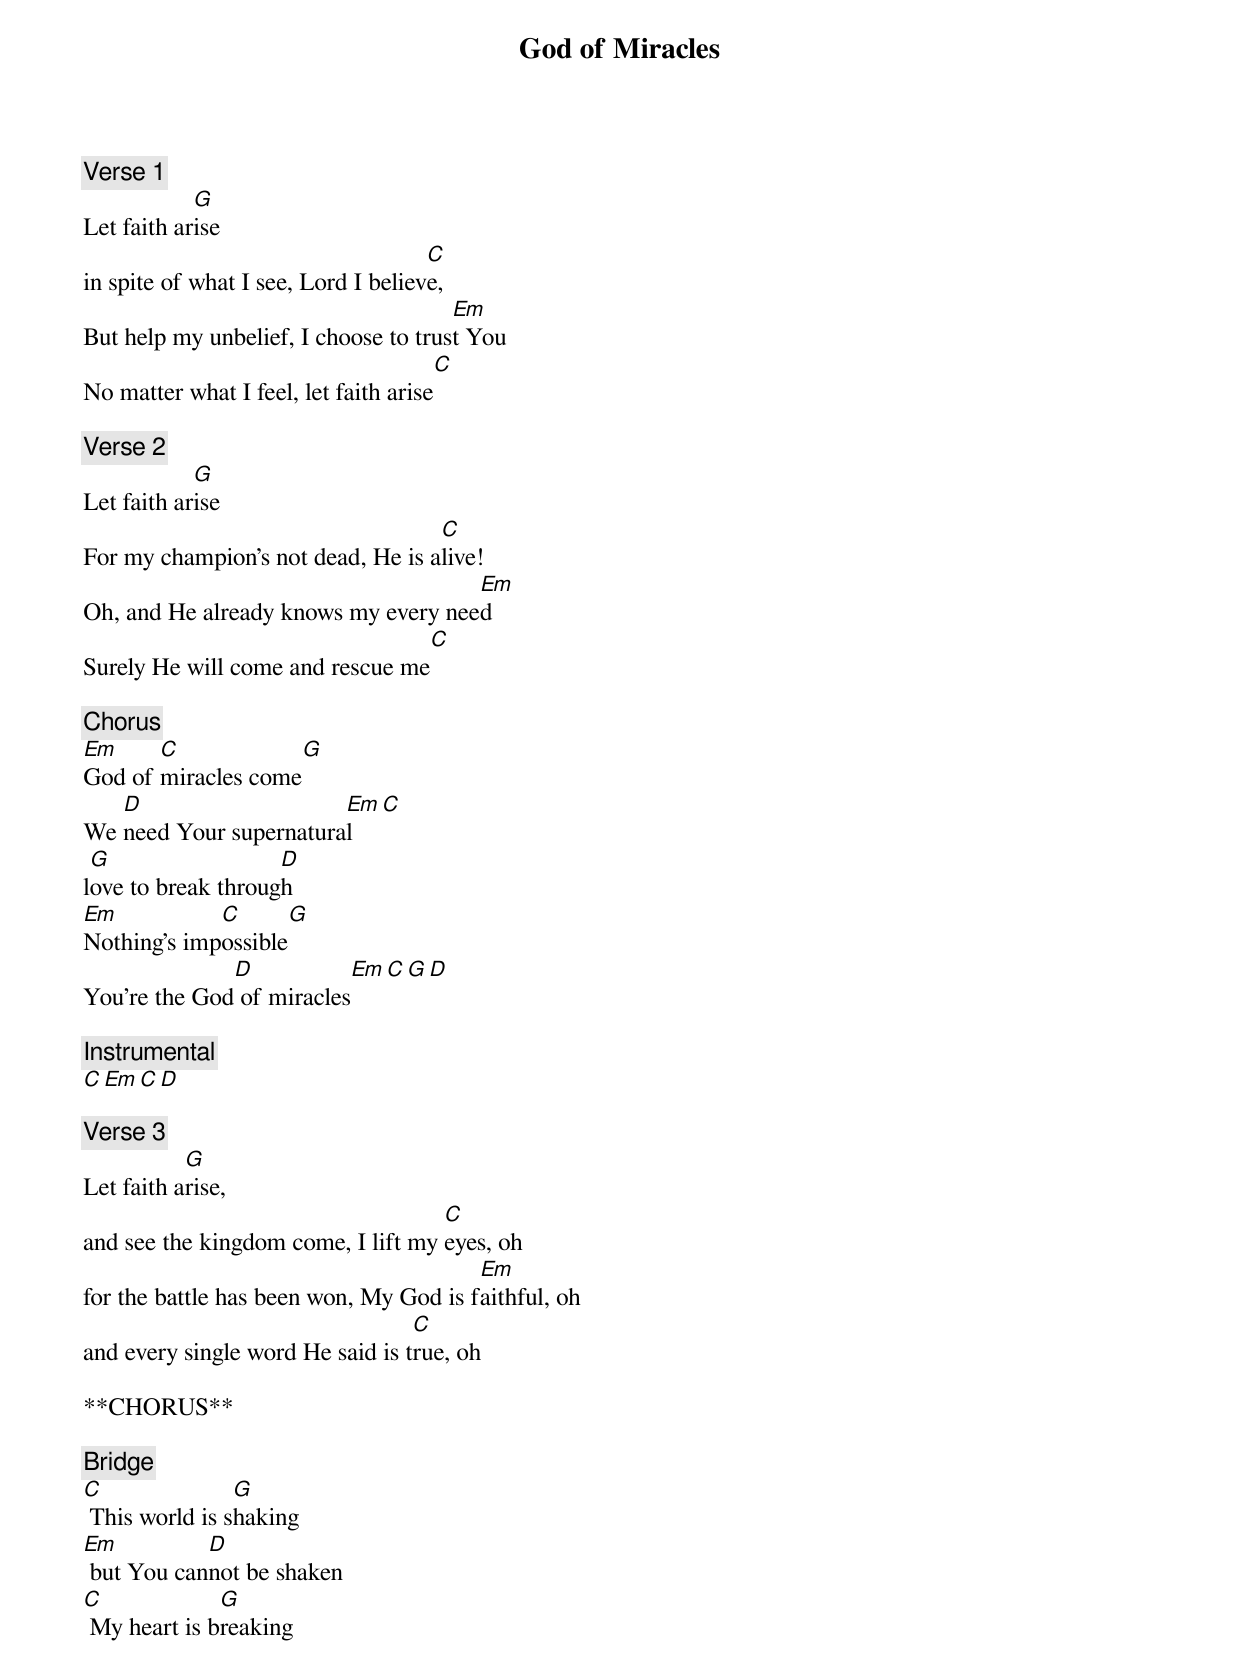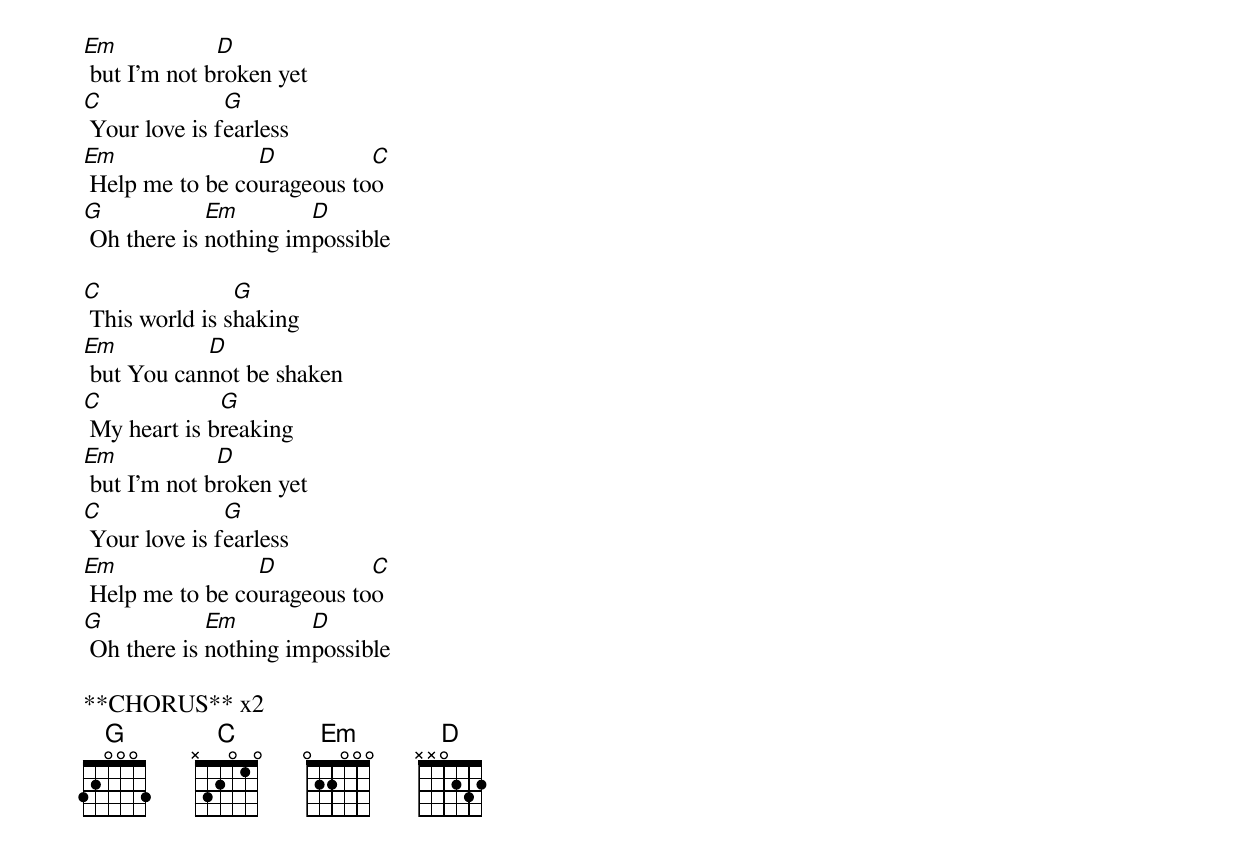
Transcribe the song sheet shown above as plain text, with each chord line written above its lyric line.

God of Miracles

[Verse 1]
            G
Let faith arise
                                     C
in spite of what I see, Lord I believe,
                                      Em
But help my unbelief, I choose to trust You
                                      C
No matter what I feel, let faith arise

[Verse 2]
            G
Let faith arise
                                   C
For my champion's not dead, He is alive!
                                     Em
Oh, and He already knows my every need
                                    C
Surely He will come and rescue me

[Chorus]
Em     C              G
God of miracles come
   D                    Em    C
We need Your supernatural
 G                  D
love to break through
Em           C             G
Nothing's impossible
              D           Em  C  G  D
You're the God of miracles

[Instrumental]
 C Em C D

[Verse 3]
           G
Let faith arise,
                                    C
and see the kingdom come, I lift my eyes, oh
                                        Em
for the battle has been won, My God is faithful, oh
                                  C
and every single word He said is true, oh

**CHORUS**

[Bridge]
C               G
 This world is shaking
Em          D
 but You cannot be shaken
C             G
 My heart is breaking
Em            D
 but I'm not broken yet
C              G
 Your love is fearless
Em               D          C
 Help me to be courageous too
G            Em        D
 Oh there is nothing impossible

C               G
 This world is shaking
Em          D
 but You cannot be shaken
C             G
 My heart is breaking
Em            D
 but I'm not broken yet
C              G
 Your love is fearless
Em               D          C
 Help me to be courageous too
G            Em        D
 Oh there is nothing impossible

**CHORUS** x2
